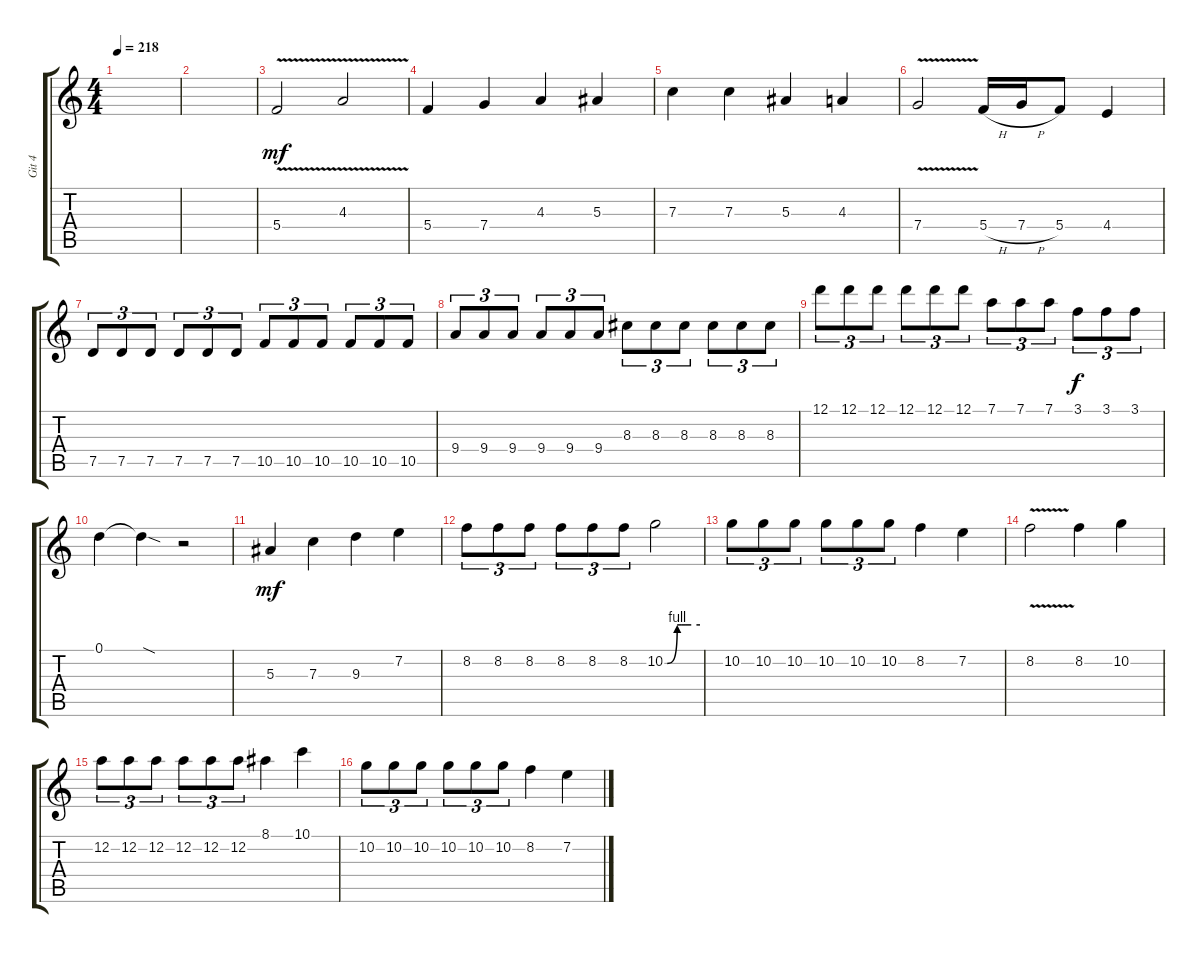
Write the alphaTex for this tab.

\track ("Git 4" "Git 4") {instrument overdrivenguitar}
\staff {score tabs}
\tuning (D4 A3 F3 C3 G2 D2) {hide}
\ts (4 4)
\tempo 218
\clef g2
\ks c
|
|
5.4{v}.2{dy mf} 4.3{v}.2 |
5.4.4 7.4.4 4.3.4 5.3.4 |
7.3.4 7.3.4 5.3.4 4.3.4 |
7.4{v}.2 5.4{h}.16 7.4{h}.16 5.4.8 4.4.4 |
7.5.8{tu (3 2)} 7.5.8{tu (3 2)} 7.5.8{tu (3 2)} 7.5.8{tu (3 2)} 7.5.8{tu (3 2)} 7.5.8{tu (3 2)} 10.5.8{tu (3 2)} 10.5.8{tu (3 2)} 10.5.8{tu (3 2)} 10.5.8{tu (3 2)} 10.5.8{tu (3 2)} 10.5.8{tu (3 2)} |
9.4.8{tu (3 2)} 9.4.8{tu (3 2)} 9.4.8{tu (3 2)} 9.4.8{tu (3 2)} 9.4.8{tu (3 2)} 9.4.8{tu (3 2)} 8.3.8{tu (3 2)} 8.3.8{tu (3 2)} 8.3.8{tu (3 2)} 8.3.8{tu (3 2)} 8.3.8{tu (3 2)} 8.3.8{tu (3 2)} |
12.1.8{tu (3 2)} 12.1.8{tu (3 2)} 12.1.8{tu (3 2)} 12.1.8{tu (3 2)} 12.1.8{tu (3 2)} 12.1.8{tu (3 2)} 7.1.8{tu (3 2)} 7.1.8{tu (3 2)} 7.1.8{tu (3 2)} 3.1.8{tu (3 2) dy f} 3.1.8{tu (3 2)} 3.1.8{tu (3 2)} |
0.1.4 0.1{sod t}.4 r.2 |
5.3.4{dy mf} 7.3.4 9.3.4 7.2.4 |
8.2.8{tu (3 2)} 8.2.8{tu (3 2)} 8.2.8{tu (3 2)} 8.2.8{tu (3 2)} 8.2.8{tu (3 2)} 8.2.8{tu (3 2)} 10.2{be (custom 0 0 4 0 21 4 29 4 36 4 45 4 60 4)}.2 |
10.2.8{tu (3 2)} 10.2.8{tu (3 2)} 10.2.8{tu (3 2)} 10.2.8{tu (3 2)} 10.2.8{tu (3 2)} 10.2.8{tu (3 2)} 8.2.4 7.2.4 |
8.2{v}.2 8.2.4 10.2.4 |
12.2.8{tu (3 2)} 12.2.8{tu (3 2)} 12.2.8{tu (3 2)} 12.2.8{tu (3 2)} 12.2.8{tu (3 2)} 12.2.8{tu (3 2)} 8.1.4 10.1.4 |
10.2.8{tu (3 2)} 10.2.8{tu (3 2)} 10.2.8{tu (3 2)} 10.2.8{tu (3 2)} 10.2.8{tu (3 2)} 10.2.8{tu (3 2)} 8.2.4 7.2.4
